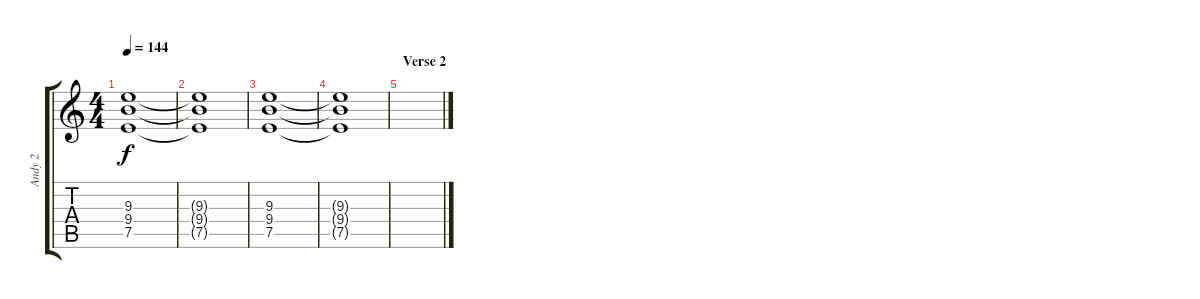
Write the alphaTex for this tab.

\track ("Andy 2" "Andy 2") {instrument distortionguitar}
\staff {score tabs}
\tuning (E4 B3 G3 D3 A2 E2) {hide}
\ts (4 4)
\tempo 144
\clef g2
\ks c
(9.3 9.4 7.5).1{dy f} |
(9.3{t} 9.4{t} 7.5{t}).1 |
(9.3 9.4 7.5).1 |
(9.3{t} 9.4{t} 7.5{t}).1 |
\section ("" "Verse 2")
